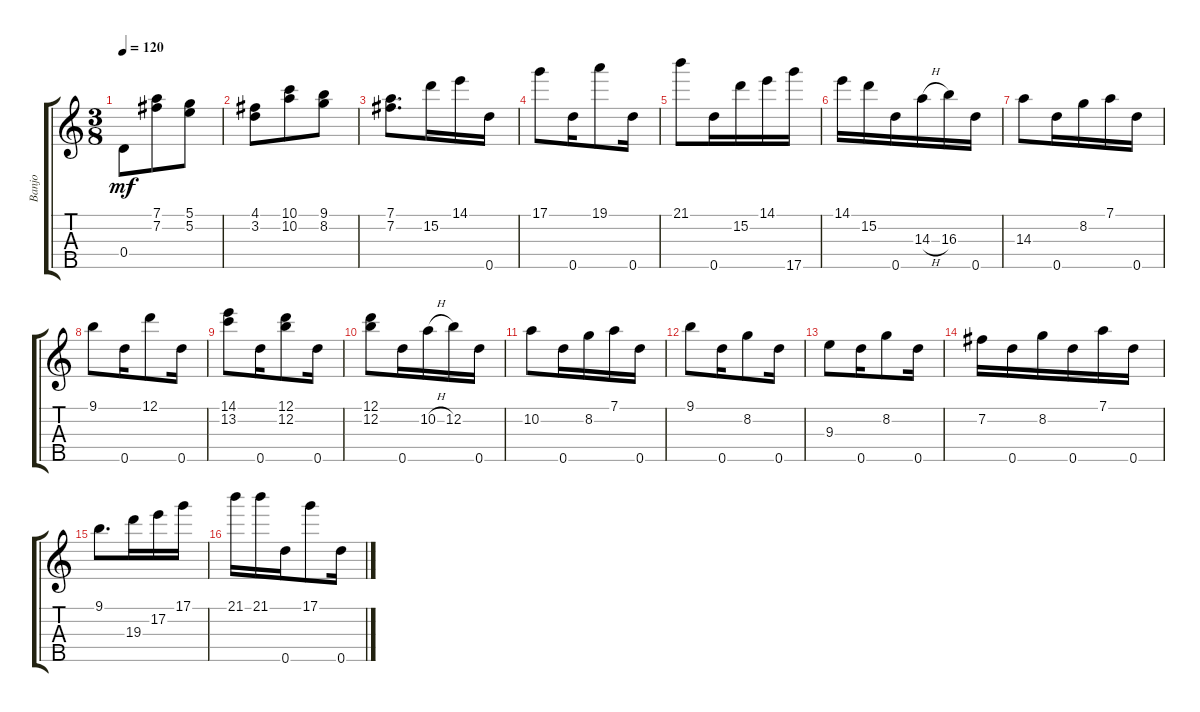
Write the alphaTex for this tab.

\track ("Banjo" "Banjo") {instrument banjo}
\staff {score tabs}
\tuning (D4 B3 G3 D3 D4) {hide}
\displaytranspose 12
\ts (3 8)
\tempo 120
\clef g2
\ks c
0.4.8{dy mf} (7.1 7.2).8 (5.1 5.2).8 |
(4.1 3.2).8 (10.1 10.2).8 (9.1 8.2).8 |
(7.1 7.2).8{d} 15.2.16 14.1.16 0.5.16 |
17.1.8 0.5.16 19.1.8 0.5.16 |
21.1.8 0.5.16 15.2.16 14.1.16 17.5.16 |
14.1.16 15.2.16 0.5.16 14.3{h}.16 16.3.16 0.5.16 |
14.3.8 0.5.16 8.2.16 7.1.16 0.5.16 |
9.1.8 0.5.16 12.1.8 0.5.16 |
(14.1 13.2).8 0.5.16 (12.1 12.2).8 0.5.16 |
(12.1 12.2).8 0.5.16 10.2{h}.16 12.2.16 0.5.16 |
10.2.8 0.5.16 8.2.16 7.1.16 0.5.16 |
9.1.8 0.5.16 8.2.8 0.5.16 |
9.3.8 0.5.16 8.2.8 0.5.16 |
7.2.16 0.5.16 8.2.16 0.5.16 7.1.16 0.5.16 |
9.1.8{d} 19.3.16 17.2.16 17.1.16 |
21.1.16 21.1.16 0.5.16 17.1.8 0.5.16
